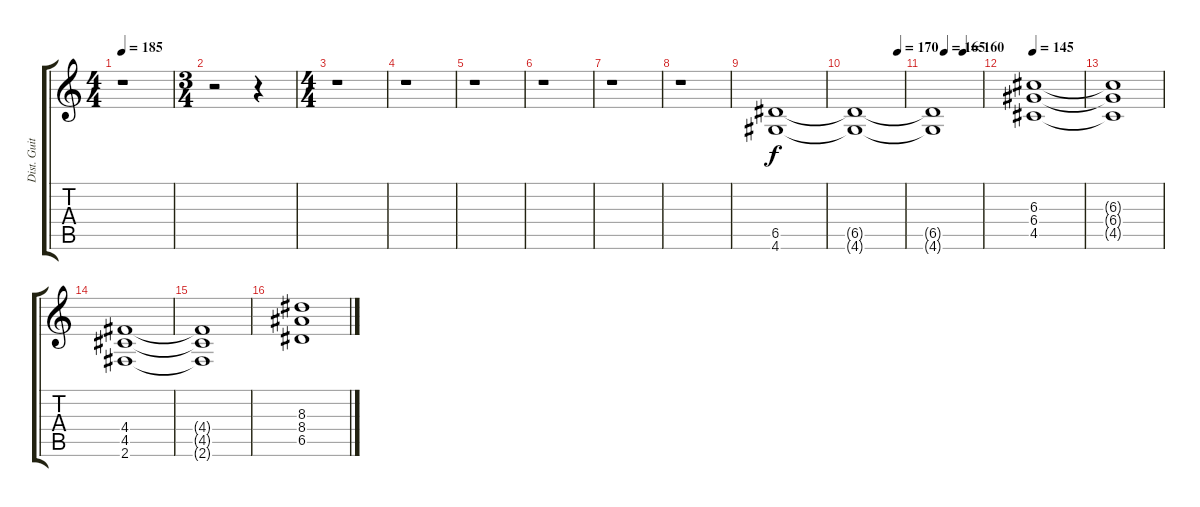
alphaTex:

\track ("Dist. Guitar 2" "Dist. Guit") {instrument distortionguitar}
\staff {score tabs}
\tuning (E4 B3 G3 D3 A2 E2) {hide}
\ts (4 4)
\tempo 185
\clef g2
\ks c
r.1{dy f} |
\ts (3 4)
r.2 r.4 |
\ts (4 4)
r.1 |
r.1 |
r.1 |
r.1 |
r.1 |
r.1 |
(6.5 4.6).1 |
\tempo (170 0.875)
(6.5{t} 4.6{t}).1 |
\tempo (165 0.25)
\tempo (160 0.625)
(6.5{t} 4.6{t}).1 |
\tempo 145
(6.3 6.4 4.5).1 |
(6.3{t} 6.4{t} 4.5{t}).1 |
(4.4 4.5 2.6).1 |
(4.4{t} 4.5{t} 2.6{t}).1 |
(8.3 8.4 6.5).1
